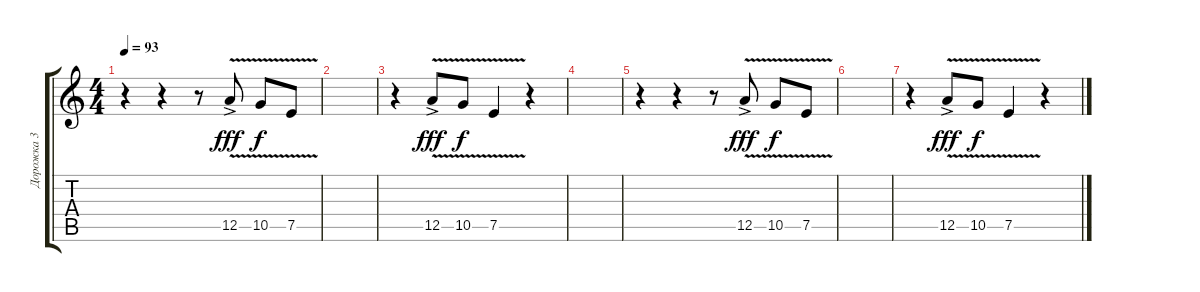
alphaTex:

\track ("Дорожка 3" "Дорожка 3") {instrument overdrivenguitar}
\staff {score tabs}
\tuning (E4 B3 G3 D3 A2 E2) {hide}
\ts (4 4)
\tempo 93
\clef g2
\ks c
r.4{dy f} r.4 r.8 12.5{v ac}.8{dy fff} 10.5{v}.8{dy f} 7.5{v}.8 |
|
r.4 12.5{v ac}.8{dy fff} 10.5{v}.8{dy f} 7.5{v}.4 r.4 |
|
r.4 r.4 r.8 12.5{v ac}.8{dy fff} 10.5{v}.8{dy f} 7.5{v}.8 |
|
r.4 12.5{v ac}.8{dy fff} 10.5{v}.8{dy f} 7.5{v}.4 r.4
